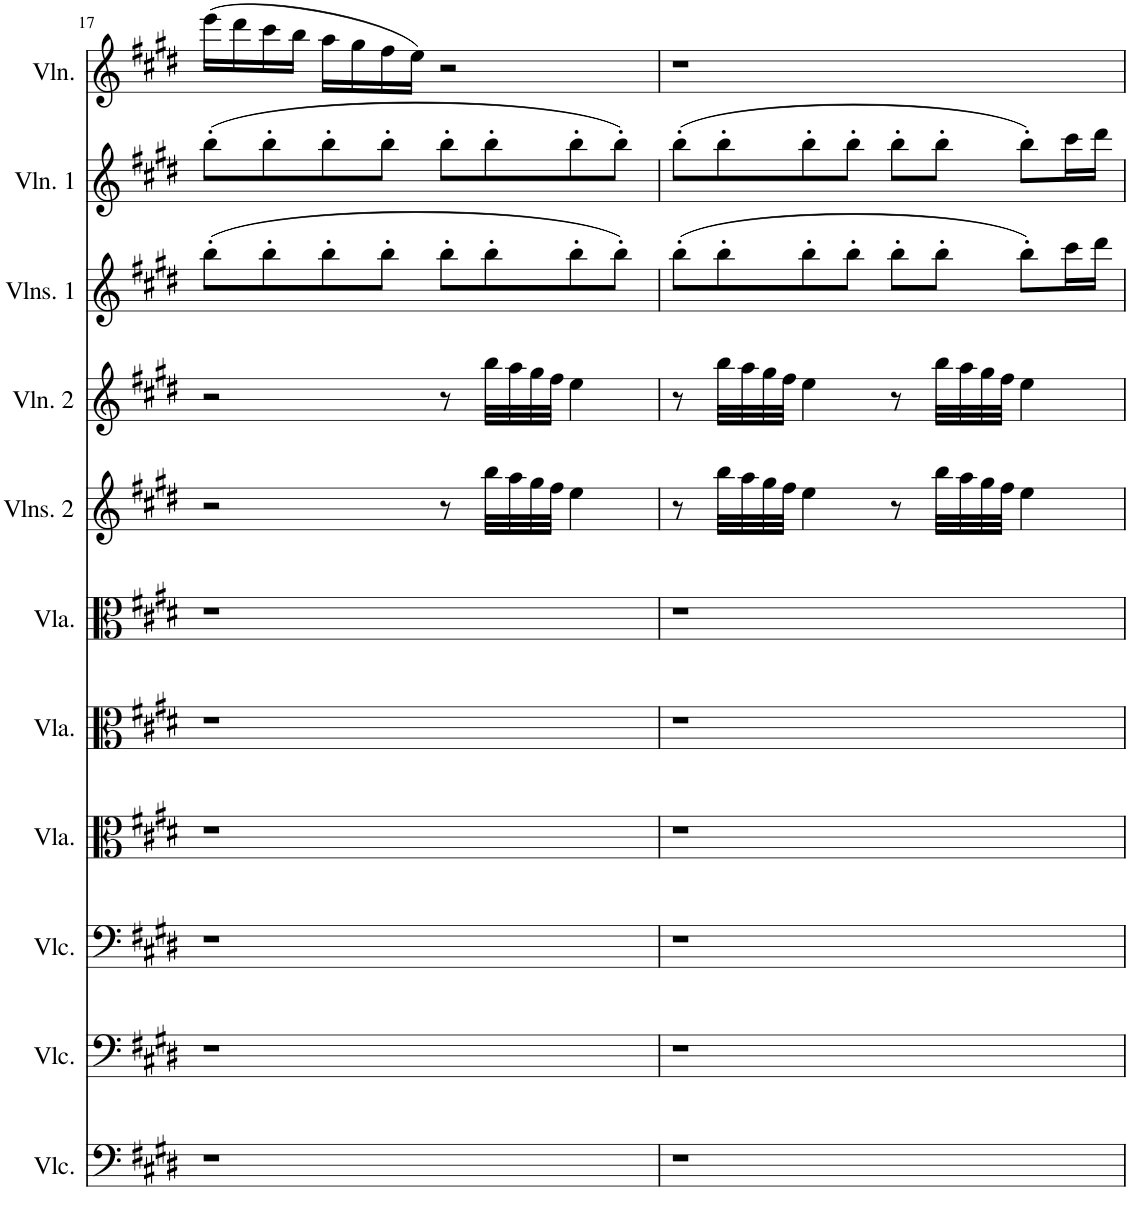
**kern	**kern	**kern	**kern	**kern	**kern	**kern	**kern	**kern	**kern	**kern
*part11	*part10	*part9	*part8	*part7	*part6	*part5	*part4	*part3	*part2	*part1
*staff11	*staff10	*staff9	*staff8	*staff7	*staff6	*staff5	*staff4	*staff3	*staff2	*staff1
*I"Violoncello	*I"Violoncello	*I"Violoncello	*I"Viola	*I"Viola	*I"Viola	*I"Violins 2	*I"Violin 2	*I"Violins 1	*I"Violin 1	*I"Violin
*I'Vlc.	*I'Vlc.	*I'Vlc.	*I'Vla.	*I'Vla.	*I'Vla.	*I'Vlns. 2	*I'Vln. 2	*I'Vlns. 1	*I'Vln. 1	*I'Vln.
!!LO:PB:g=z
*clefF4	*clefF4	*clefF4	*clefC3	*clefC3	*clefC3	*clefG2	*clefG2	*clefG2	*clefG2	*clefG2
*k[f#c#g#d#]	*k[f#c#g#d#]	*k[f#c#g#d#]	*k[f#c#g#d#]	*k[f#c#g#d#]	*k[f#c#g#d#]	*k[f#c#g#d#]	*k[f#c#g#d#]	*k[f#c#g#d#]	*k[f#c#g#d#]	*k[f#c#g#d#]
*M4/4	*M4/4	*M4/4	*M4/4	*M4/4	*M4/4	*M4/4	*M4/4	*M4/4	*M4/4	*M4/4
=17	=17	=17	=17	=17	=17	=17	=17	=17	=17	=17
1r	1r	1r	1r	1r	1r	2r	2r	(8bb'\L	(8bb'\L	(16eee\LL
.	.	.	.	.	.	.	.	.	.	16ddd#\
.	.	.	.	.	.	.	.	8bb'\	8bb'\	16ccc#\
.	.	.	.	.	.	.	.	.	.	16bb\JJ
.	.	.	.	.	.	.	.	8bb'\	8bb'\	16aa\LL
.	.	.	.	.	.	.	.	.	.	16gg#\
.	.	.	.	.	.	.	.	8bb'\J	8bb'\J	16ff#\
.	.	.	.	.	.	.	.	.	.	16ee\JJ)
.	.	.	.	.	.	8r	8r	8bb'\L	8bb'\L	2r
.	.	.	.	.	.	32bb\LLL	32bb\LLL	8bb'\	8bb'\	.
.	.	.	.	.	.	32aa\	32aa\	.	.	.
.	.	.	.	.	.	32gg#\	32gg#\	.	.	.
.	.	.	.	.	.	32ff#\JJJ	32ff#\JJJ	.	.	.
.	.	.	.	.	.	4ee\	4ee\	8bb'\	8bb'\	.
.	.	.	.	.	.	.	.	8bb'\J)	8bb'\J)	.
=18	=18	=18	=18	=18	=18	=18	=18	=18	=18	=18
1r	1r	1r	1r	1r	1r	8r	8r	(8bb'\L	(8bb'\L	1r
.	.	.	.	.	.	32bb\LLL	32bb\LLL	8bb'\	8bb'\	.
.	.	.	.	.	.	32aa\	32aa\	.	.	.
.	.	.	.	.	.	32gg#\	32gg#\	.	.	.
.	.	.	.	.	.	32ff#\JJJ	32ff#\JJJ	.	.	.
.	.	.	.	.	.	4ee\	4ee\	8bb'\	8bb'\	.
.	.	.	.	.	.	.	.	8bb'\J	8bb'\J	.
.	.	.	.	.	.	8r	8r	8bb'\L	8bb'\L	.
.	.	.	.	.	.	32bb\LLL	32bb\LLL	8bb'\J	8bb'\J	.
.	.	.	.	.	.	32aa\	32aa\	.	.	.
.	.	.	.	.	.	32gg#\	32gg#\	.	.	.
.	.	.	.	.	.	32ff#\JJJ	32ff#\JJJ	.	.	.
.	.	.	.	.	.	4ee\	4ee\	8bb'\L)	8bb'\L)	.
.	.	.	.	.	.	.	.	16ccc#\L	16ccc#\L	.
.	.	.	.	.	.	.	.	16ddd#\JJ	16ddd#\JJ	.
=	=	=	=	=	=	=	=	=	=	=
*-	*-	*-	*-	*-	*-	*-	*-	*-	*-	*-
